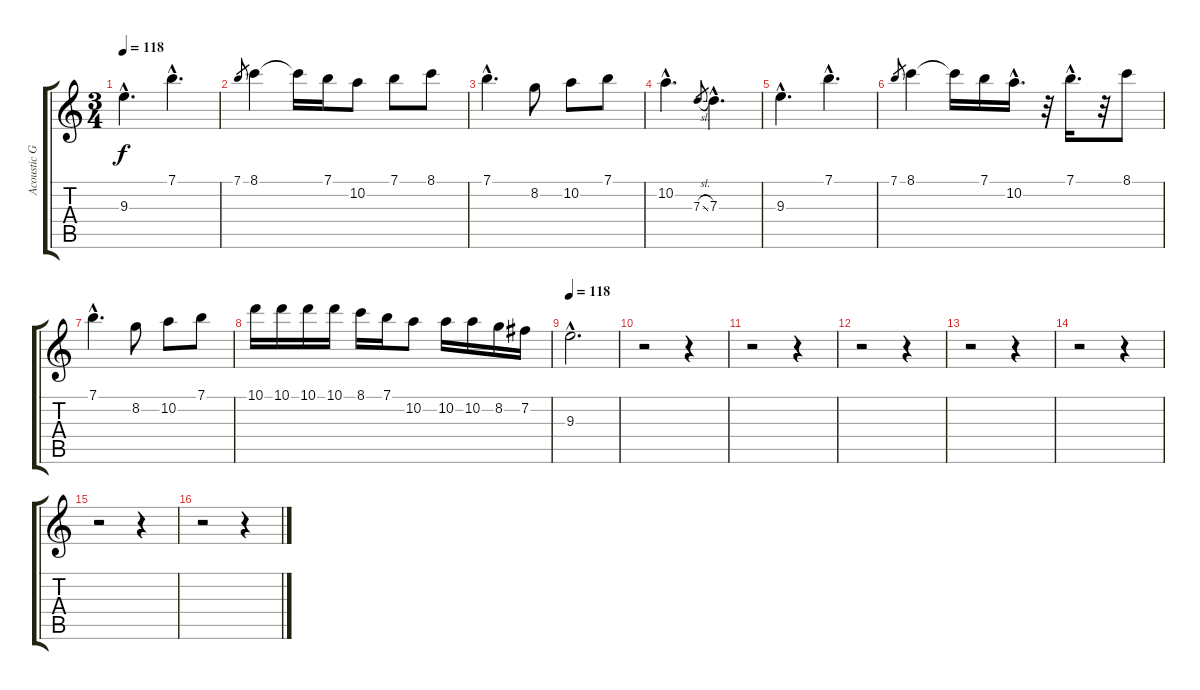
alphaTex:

\track ("Acoustic Guitar / Solos" "Acoustic G") {instrument acousticguitarnylon}
\staff {score tabs}
\tuning (E4 B3 G3 D3 A2 E2) {hide}
\ts (3 4)
\tempo 118
\clef g2
\ks c
9.3{hac}.4{d dy f} 7.1{hac}.4{d} |
7.1.8{gr} 8.1.4 8.1{t}.16 7.1.16 10.2.8 7.1.8 8.1.8 |
7.1{hac}.4{d} 8.2.8 10.2.8 7.1.8 |
10.2{hac}.4{d} 7.3{sl}.8{gr} 7.3{hac}.4{d} |
9.3{hac}.4{d} 7.1{hac}.4{d} |
7.1.8{gr} 8.1.4 8.1{t}.16 7.1.16 10.2{hac}.16{d} r.32 7.1{hac}.16{d} r.32 8.1.8 |
7.1{hac}.4{d} 8.2.8 10.2.8 7.1.8 |
10.1.16 10.1.16 10.1.16 10.1.16 8.1.16 7.1.16 10.2.8 10.2.16 10.2.16 8.2.16 7.2.16 |
\tempo 118
9.3{hac}.2{d} |
r.2 r.4 |
r.2 r.4 |
r.2 r.4 |
r.2 r.4 |
r.2 r.4 |
r.2 r.4 |
r.2 r.4
